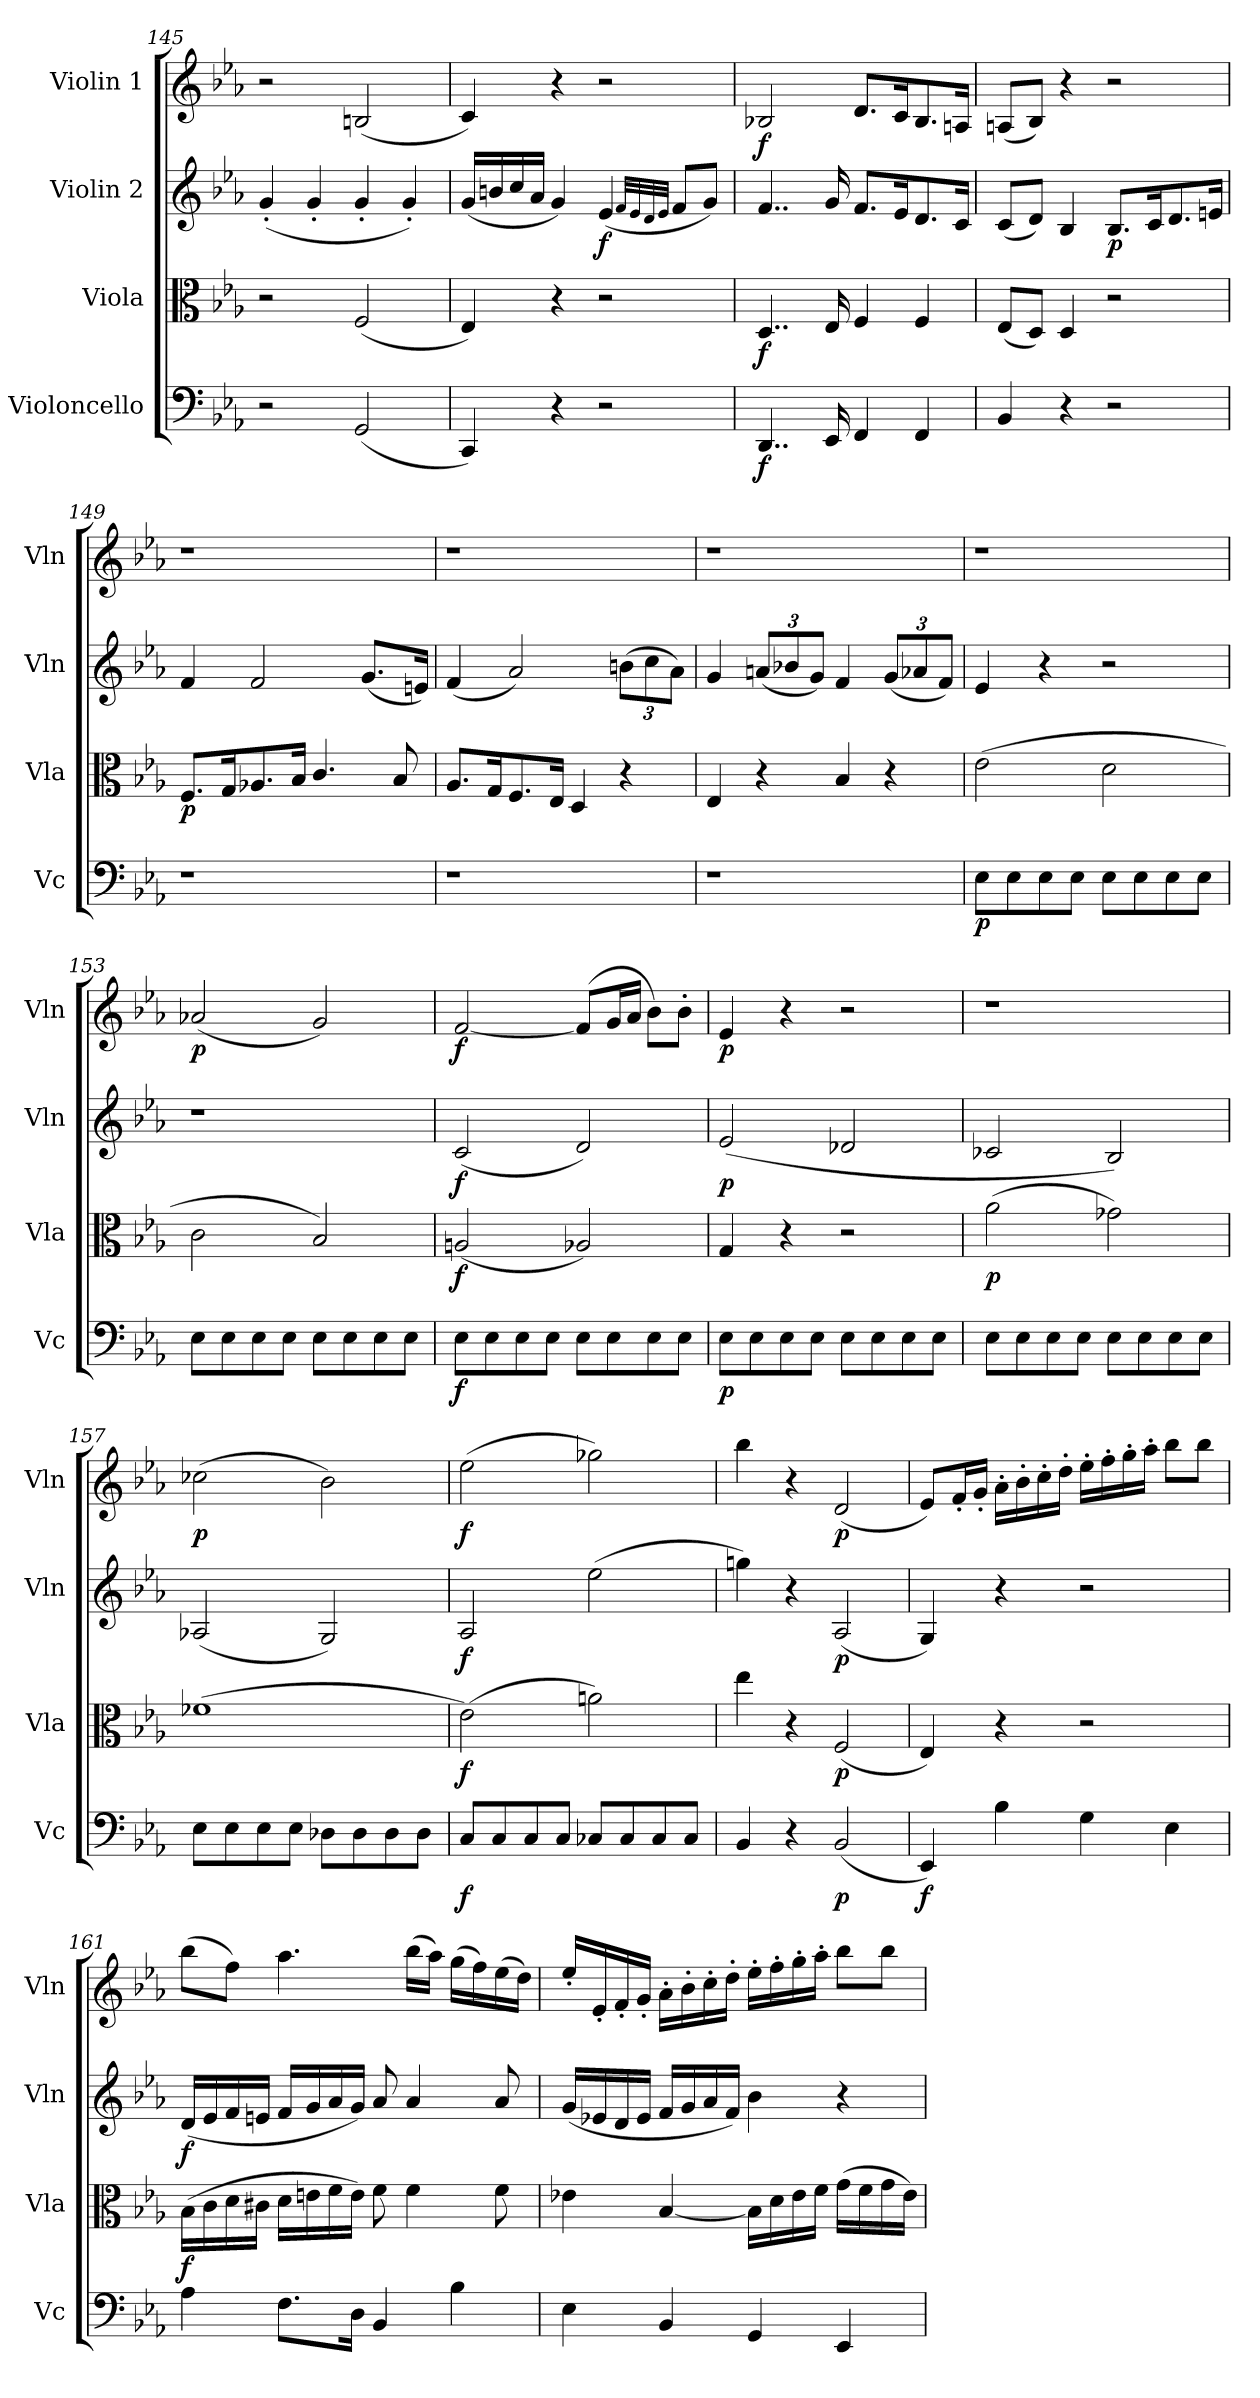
**kern	**dynam	**kern	**dynam	**kern	**dynam	**kern	**dynam
*part4	*part4	*part3	*part3	*part2	*part2	*part1	*part1
*staff4	*staff4	*staff3	*staff3	*staff2	*staff2	*staff1	*staff1
*I"Violoncello	*	*I"Viola	*	*I"Violin 2	*	*I"Violin 1	*
*I'Vc	*	*I'Vla	*	*I'Vln	*	*I'Vln	*
*clefF4	*	*clefC3	*	*clefG2	*	*clefG2	*
*k[b-e-a-]	*	*k[b-e-a-]	*	*k[b-e-a-]	*	*k[b-e-a-]	*
=145	=145	=145	=145	=145	=145	=145	=145
2r	.	2r	.	(4g'/	.	2r	.
.	.	.	.	4g'/	.	.	.
(2GG/	.	(2F/	.	4g'/	.	(2Bn/	.
.	.	.	.	4g'/)	.	.	.
=146	=146	=146	=146	=146	=146	=146	=146
4CC/)	.	4E-/)	.	(16g/LL	.	4c/)	.
.	.	.	.	16bn/	.	.	.
.	.	.	.	16cc/	.	.	.
.	.	.	.	16a-/JJ	.	.	.
4r	.	4r	.	4g/)	.	4r	.
!	!	!	!	!	!LO:DY:b	!	!
2r	.	2r	.	(4e-/	f	2r	.
.	.	.	.	32qf/LLL	.	.	.
.	.	.	.	32qe-/	.	.	.
.	.	.	.	32qd/	.	.	.
.	.	.	.	32qe-/JJJ	.	.	.
.	.	.	.	8f/L	.	.	.
.	.	.	.	8g/J)	.	.	.
=147	=147	=147	=147	=147	=147	=147	=147
!	!LO:DY:b	!	!LO:DY:b	!	!	!	!LO:DY:b
4..DD/	f	4..D/	f	4..f/	.	2B-X/	f
16EE-/	.	16E-/	.	16g/	.	.	.
4FF/	.	4F/	.	8.f/L	.	8.d/L	.
.	.	.	.	16e-/K	.	16c/K	.
4FF/	.	4F/	.	8.d/	.	8.B-/	.
.	.	.	.	16c/Jk	.	16An/Jk	.
=148	=148	=148	=148	=148	=148	=148	=148
4BB-/	.	(8E-/L	.	(8c/L	.	(8An/L	.
.	.	8D/J)	.	8d/J)	.	8B-/J)	.
4r	.	4D/	.	4B-/	.	4r	.
!	!	!	!	!	!LO:DY:b	!	!
2r	.	2r	.	8.B-/L	p	2r	.
.	.	.	.	16c/K	.	.	.
.	.	.	.	8.d/	.	.	.
.	.	.	.	16en/Jk	.	.	.
!!LO:PB:g=z
=149	=149	=149	=149	=149	=149	=149	=149
!	!	!	!LO:DY:b	!	!	!	!
1r	.	8.F/L	p	4f/	.	1r	.
.	.	16G/K	.	.	.	.	.
.	.	8.A-X/	.	2f/	.	.	.
.	.	16B-/Jk	.	.	.	.	.
.	.	4.c/	.	.	.	.	.
.	.	.	.	(8.g/L	.	.	.
.	.	8B-/	.	.	.	.	.
.	.	.	.	16en/Jk)	.	.	.
=150	=150	=150	=150	=150	=150	=150	=150
1r	.	8.A-/L	.	(4f/	.	1r	.
.	.	16G/K	.	.	.	.	.
.	.	8.F/	.	2a-/)	.	.	.
.	.	16E-/Jk	.	.	.	.	.
.	.	4D/	.	.	.	.	.
*	*	*	*	*Xbrackettup	*	*	*
.	.	4r	.	(12bn\L	.	.	.
.	.	.	.	12cc\	.	.	.
.	.	.	.	12a-\J)	.	.	.
!!LO:LB:g=z
=151	=151	=151	=151	=151	=151	=151	=151
1r	.	4E-/	.	4g/	.	1r	.
.	.	4r	.	(12an/L	.	.	.
.	.	.	.	12b-X/	.	.	.
.	.	.	.	12g/J)	.	.	.
.	.	4B-/	.	4f/	.	.	.
.	.	4r	.	(12g/L	.	.	.
.	.	.	.	12a-X/	.	.	.
.	.	.	.	12f/J)	.	.	.
=152	=152	=152	=152	=152	=152	=152	=152
!	!LO:DY:b	!	!	!	!	!	!
8E-\L	p	(2e-\	.	4e-/	.	1r	.
8E-\	.	.	.	.	.	.	.
8E-\	.	.	.	4r	.	.	.
8E-\J	.	.	.	.	.	.	.
8E-\L	.	2d\	.	2r	.	.	.
8E-\	.	.	.	.	.	.	.
8E-\	.	.	.	.	.	.	.
8E-\J	.	.	.	.	.	.	.
=153	=153	=153	=153	=153	=153	=153	=153
!	!	!	!	!	!	!	!LO:DY:b
8E-\L	.	2c\	.	1r	.	(2a-X/	p
8E-\	.	.	.	.	.	.	.
8E-\	.	.	.	.	.	.	.
8E-\J	.	.	.	.	.	.	.
8E-\L	.	2B-/)	.	.	.	2g/)	.
8E-\	.	.	.	.	.	.	.
8E-\	.	.	.	.	.	.	.
8E-\J	.	.	.	.	.	.	.
=154	=154	=154	=154	=154	=154	=154	=154
!	!LO:DY:b	!	!LO:DY:b	!	!LO:DY:b	!	!LO:DY:b
8E-\L	f	(2An/	f	(2c/	f	[2f/	f
8E-\	.	.	.	.	.	.	.
8E-\	.	.	.	.	.	.	.
8E-\J	.	.	.	.	.	.	.
8E-\L	.	2A-X/)	.	2d/)	.	(<8f/L]	.
8E-\	.	.	.	.	.	16g/L	.
.	.	.	.	.	.	16a-/JJ	.
8E-\	.	.	.	.	.	8b-\L)	.
8E-\J	.	.	.	.	.	8b-'\J	.
=155	=155	=155	=155	=155	=155	=155	=155
!	!LO:DY:b	!	!	!	!LO:DY:b	!	!LO:DY:b
8E-\L	p	4G/	.	(2e-/	p	4e-/	p
8E-\	.	.	.	.	.	.	.
8E-\	.	4r	.	.	.	4r	.
8E-\J	.	.	.	.	.	.	.
8E-\L	.	2r	.	2d-X/	.	2r	.
8E-\	.	.	.	.	.	.	.
8E-\	.	.	.	.	.	.	.
8E-\J	.	.	.	.	.	.	.
!!LO:LB:g=z
=156	=156	=156	=156	=156	=156	=156	=156
!	!	!	!LO:DY:b	!	!	!	!
8E-\L	.	(2a-\	p	2c-X/	.	1r	.
8E-\	.	.	.	.	.	.	.
8E-\	.	.	.	.	.	.	.
8E-\J	.	.	.	.	.	.	.
8E-\L	.	2g-X\)	.	2B-/)	.	.	.
8E-\	.	.	.	.	.	.	.
8E-\	.	.	.	.	.	.	.
8E-\J	.	.	.	.	.	.	.
=157	=157	=157	=157	=157	=157	=157	=157
!	!	!	!	!	!	!	!LO:DY:b
8E-\L	.	(1f-X	.	(2A-X/	.	(2cc-X\	p
8E-\	.	.	.	.	.	.	.
8E-\	.	.	.	.	.	.	.
8E-\J	.	.	.	.	.	.	.
8D-X\L	.	.	.	2G/)	.	2b-\)	.
8D-\	.	.	.	.	.	.	.
8D-\	.	.	.	.	.	.	.
8D-\J	.	.	.	.	.	.	.
=158	=158	=158	=158	=158	=158	=158	=158
!	!LO:DY:b	!	!LO:DY:b	!	!LO:DY:b	!	!LO:DY:b
8C/L	f	(2e-\)	f	2A-/	f	(2ee-\	f
8C/	.	.	.	.	.	.	.
8C/	.	.	.	.	.	.	.
8C/J	.	.	.	.	.	.	.
8C-X/L	.	2an\)	.	(2ee-\	.	2gg-X\)	.
8C-/	.	.	.	.	.	.	.
8C-/	.	.	.	.	.	.	.
8C-/J	.	.	.	.	.	.	.
=159	=159	=159	=159	=159	=159	=159	=159
4BB-/	.	4ee-\	.	4ggn\)	.	4bb-\	.
4r	.	4r	.	4r	.	4r	.
!	!LO:DY:b	!	!LO:DY:b	!	!LO:DY:b	!	!LO:DY:b
(2BB-/	p	(2F/	p	(2A-/	p	(2d/	p
!!LO:LB:g=z
=160	=160	=160	=160	=160	=160	=160	=160
!	!LO:DY:b	!	!	!	!	!	!
4EE-/)	f	4E-/)	.	4G/)	.	8e-/L)	.
.	.	.	.	.	.	16f'/L	.
.	.	.	.	.	.	16g'/JJ	.
4B-\	.	4r	.	4r	.	16a-'\LL	.
.	.	.	.	.	.	16b-'\	.
.	.	.	.	.	.	16cc'\	.
.	.	.	.	.	.	16dd'\JJ	.
4G\	.	2r	.	2r	.	16ee-'\LL	.
.	.	.	.	.	.	16ff'\	.
.	.	.	.	.	.	16gg'\	.
.	.	.	.	.	.	16aa-'\JJ	.
4E-\	.	.	.	.	.	8bb-\L	.
.	.	.	.	.	.	8bb-\J	.
=161	=161	=161	=161	=161	=161	=161	=161
!	!	!	!LO:DY:b	!	!LO:DY:b	!	!
4A-\	.	(16B-\LL	f	(16d/LL	f	(8bb-\L	.
.	.	16c\	.	16e-/	.	.	.
.	.	16d\	.	16f/	.	8ff\J)	.
.	.	16c#X\JJ	.	16en/JJ	.	.	.
8.F\L	.	16d\LL	.	16f/LL	.	4.aa-\	.
.	.	16en\	.	16g/	.	.	.
.	.	16f\	.	16a-/	.	.	.
16D\Jk	.	16e\JJ)	.	16g/JJ)	.	.	.
4BB-/	.	8f\	.	8a-/	.	.	.
.	.	4f\	.	4a-/	.	(16bb-\LL	.
.	.	.	.	.	.	16aa-\JJ)	.
4B-\	.	.	.	.	.	(16gg\LL	.
.	.	.	.	.	.	16ff\)	.
.	.	8f\	.	8a-/	.	(16ee-\	.
.	.	.	.	.	.	16dd\JJ)	.
=162	=162	=162	=162	=162	=162	=162	=162
4E-\	.	4e-X\	.	(16g/LL	.	16ee-'/LL	.
.	.	.	.	16e-X/	.	16e-'/	.
.	.	.	.	16d/	.	16f'/	.
.	.	.	.	16e-/JJ	.	16g'/JJ	.
4BB-/	.	[4B-/	.	16f/LL	.	16a-'\LL	.
.	.	.	.	16g/	.	16b-'\	.
.	.	.	.	16a-/	.	16cc'\	.
.	.	.	.	16f/JJ)	.	16dd'\JJ	.
4GG/	.	16B-\LL]	.	4b-\	.	16ee-'\LL	.
.	.	16d\	.	.	.	16ff'\	.
.	.	16e-\	.	.	.	16gg'\	.
.	.	16f\JJ	.	.	.	16aa-'\JJ	.
4EE-/	.	(16g\LL	.	4r	.	8bb-\L	.
.	.	16f\	.	.	.	.	.
.	.	16g\	.	.	.	8bb-\J	.
.	.	16e-\JJ)	.	.	.	.	.
=	=	=	=	=	=	=	=
*-	*-	*-	*-	*-	*-	*-	*-
